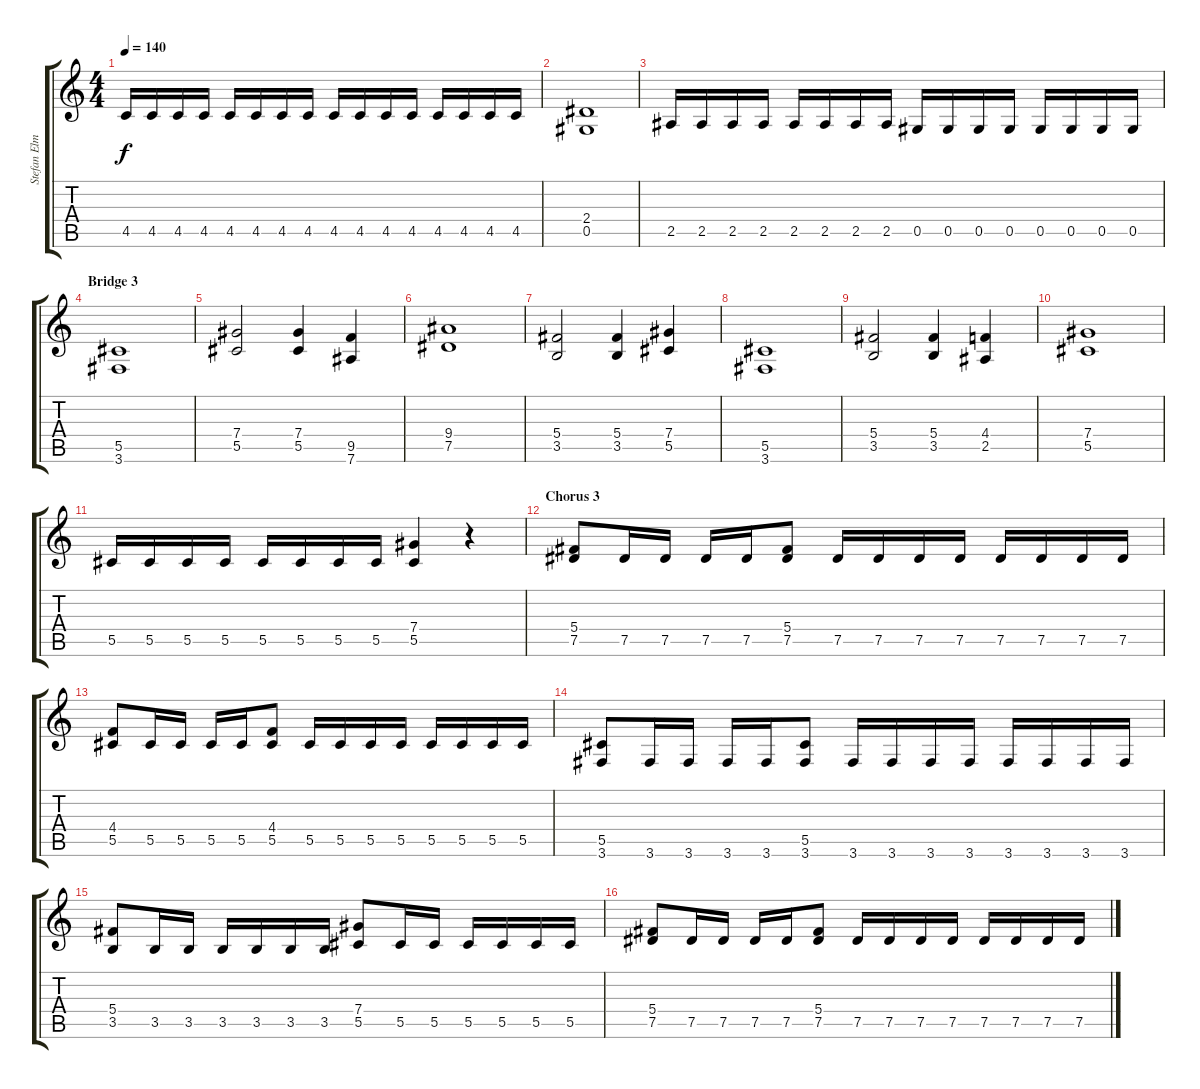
\track ("Stefan Elmgren :: Guitar 1" "Stefan Elm") {instrument overdrivenguitar}
\staff {score tabs}
\tuning (Eb4 Bb3 Gb3 Db3 Ab2 Eb2) {hide}
\ts (4 4)
\tempo 140
\clef g2
\ks c
4.5.16{dy f} 4.5.16 4.5.16 4.5.16 4.5.16 4.5.16 4.5.16 4.5.16 4.5.16 4.5.16 4.5.16 4.5.16 4.5.16 4.5.16 4.5.16 4.5.16 |
(2.4 0.5).1 |
2.5.16 2.5.16 2.5.16 2.5.16 2.5.16 2.5.16 2.5.16 2.5.16 0.5.16 0.5.16 0.5.16 0.5.16 0.5.16 0.5.16 0.5.16 0.5.16 |
\section ("" "Bridge 3")
(5.5 3.6).1 |
(7.4 5.5).2 (7.4 5.5).4 (9.5 7.6).4 |
(9.4 7.5).1 |
(5.4 3.5).2 (5.4 3.5).4 (7.4 5.5).4 |
(5.5 3.6).1 |
(5.4 3.5).2 (5.4 3.5).4 (4.4 2.5).4 |
(7.4 5.5).1 |
5.5.16 5.5.16 5.5.16 5.5.16 5.5.16 5.5.16 5.5.16 5.5.16 (7.4 5.5).4 r.4 |
\section ("" "Chorus 3")
(5.4 7.5).8 7.5.16 7.5.16 7.5.16 7.5.16 (5.4 7.5).8 7.5.16 7.5.16 7.5.16 7.5.16 7.5.16 7.5.16 7.5.16 7.5.16 |
(4.4 5.5).8 5.5.16 5.5.16 5.5.16 5.5.16 (4.4 5.5).8 5.5.16 5.5.16 5.5.16 5.5.16 5.5.16 5.5.16 5.5.16 5.5.16 |
(5.5 3.6).8 3.6.16 3.6.16 3.6.16 3.6.16 (5.5 3.6).8 3.6.16 3.6.16 3.6.16 3.6.16 3.6.16 3.6.16 3.6.16 3.6.16 |
(5.4 3.5).8 3.5.16 3.5.16 3.5.16 3.5.16 3.5.16 3.5.16 (7.4 5.5).8 5.5.16 5.5.16 5.5.16 5.5.16 5.5.16 5.5.16 |
(5.4 7.5).8 7.5.16 7.5.16 7.5.16 7.5.16 (5.4 7.5).8 7.5.16 7.5.16 7.5.16 7.5.16 7.5.16 7.5.16 7.5.16 7.5.16
